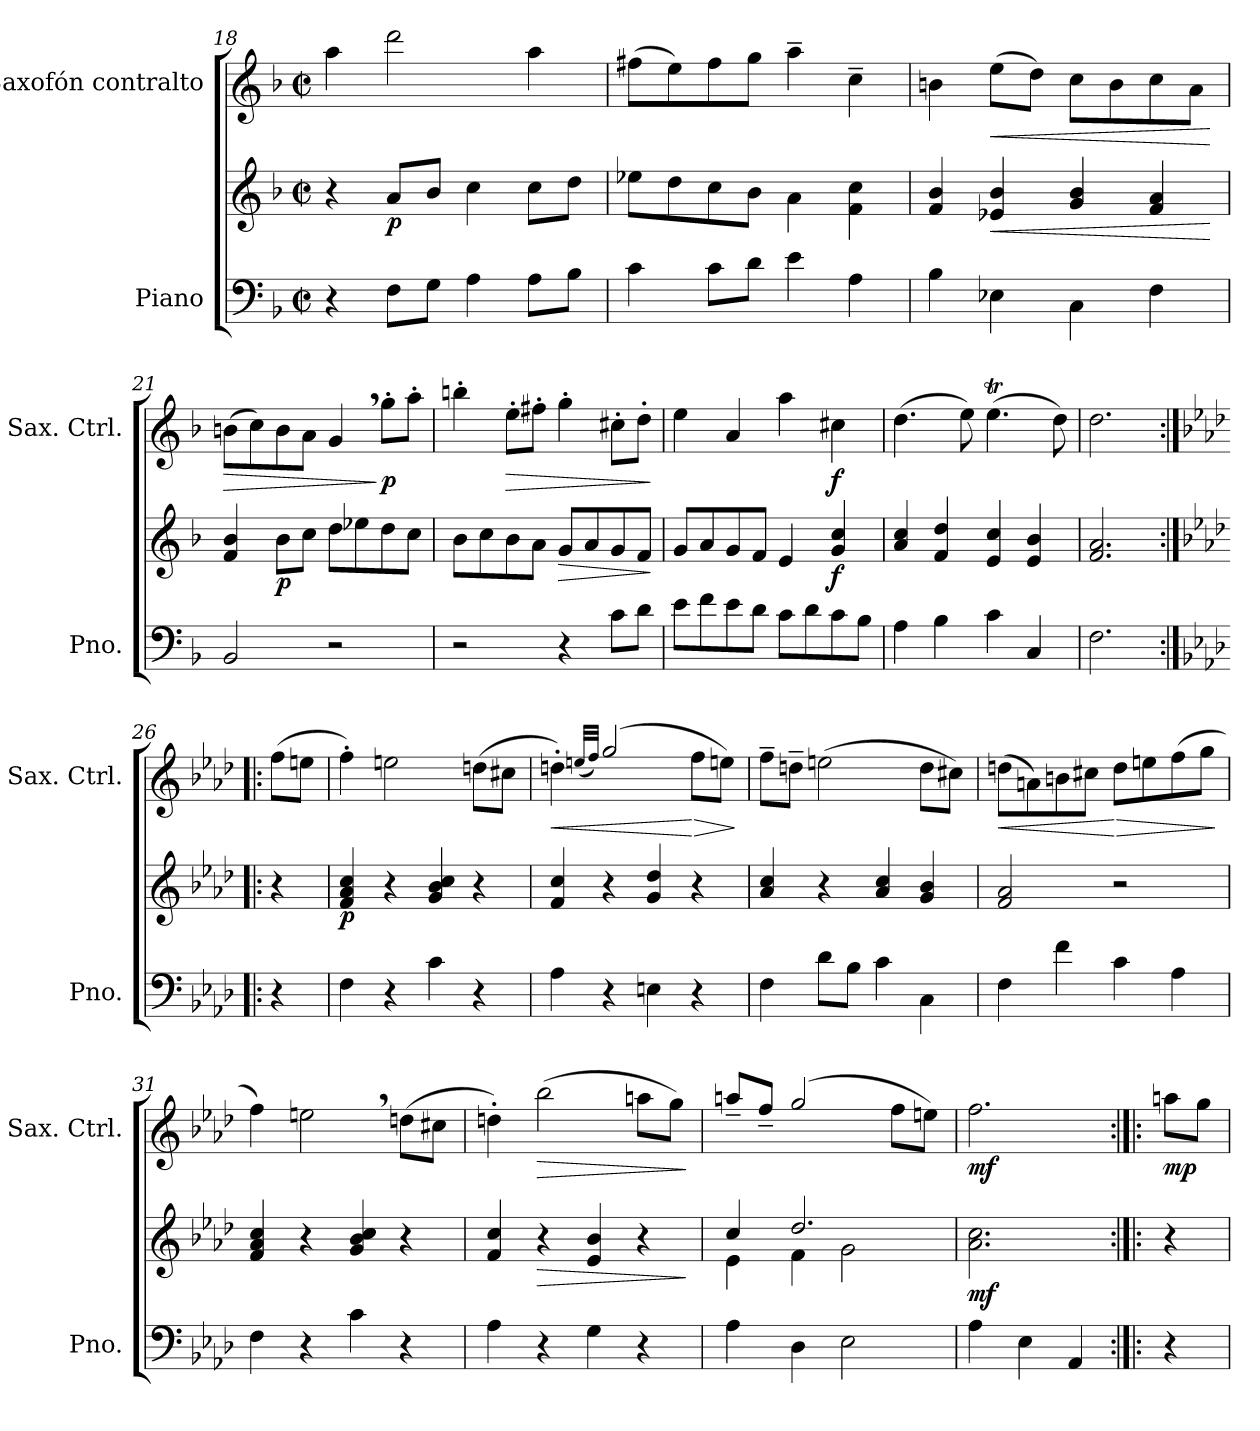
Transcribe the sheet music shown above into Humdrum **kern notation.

**kern	**kern	**dynam	**kern	**dynam
*part2	*part2	*part2	*part1	*part1
*staff3	*staff2	*staff2/3	*staff1	*staff1
*I"Piano	*	*	*I"Saxofón contralto	*
*I'Pno.	*	*	*I'Sax. Ctrl.	*
!!LO:LB:g=z
*clefF4	*clefG2	*	*clefG2	*
*	*	*	*ITrd5c9	*
*k[b-]	*k[b-]	*	*k[b-e-a-d-]	*
*M2/2	*M2/2	*	*M2/2	*
*met(c|)	*met(c|)	*	*met(c|)	*
=18	=18	=18	=18	=18
4r	4r	.	4cc\	.
!	!	!LO:DY:b	!	!
8F\L	8a/L	p	2ff\	.
8G\J	8b-/J	.	.	.
4A\	4cc\	.	.	.
8A\L	8cc\L	.	4cc\	.
8B-\J	8dd\J	.	.	.
=19	=19	=19	=19	=19
4c\	8ee-X\L	.	(>8an\L	.
.	8dd\	.	8g\)	.
8c\L	8cc\	.	8a\	.
8d\J	8b-\J	.	8b-\J	.
4e\	4a\	.	4cc~\	.
4A\	4f\ 4cc\	.	4e-~\	.
=20	=20	=20	=20	=20
4B-\	4f/ 4b-/	.	4dn\	.
!	!	!LO:HP:b	!	!LO:HP:b
4E-X\	4e-X/ 4b-/	<	(>8g\L	<
.	.	.	8f\J)	.
4C\	4g/ 4b-/	.	8e-\L	.
.	.	.	8d\	.
4F\	4f/ 4a/	.	8e-\	.
.	.	.	8c\J	.
.	.	[	.	[
!!LO:LB:g=z
=21	=21	=21	=21	=21
!	!	!	!	!LO:HP:b
2BB-/	4f/ 4b-/	.	(>8dn\L	>
.	.	.	8e-\)	.
!	!	!LO:DY:b	!	!
.	8b-\L	p	8d\	.
.	8cc\J	.	8c\J	.
2r	8dd\L	.	4B-,/	.
.	8ee-X\	.	.	.
!	!	!	!	!LO:DY:n=1:b
.	8dd\	.	8b-'\L	] p
.	8cc\J	.	8cc'\J	.
=22	=22	=22	=22	=22
2r	8b-\L	.	4ddn'\	.
.	8cc\	.	.	.
!	!	!	!	!LO:HP:b
.	8b-\	.	8g'\L	>
.	8a\J	.	8an'\J	.
!	!	!LO:HP:b	!	!
4r	8g/L	>	4b-'\	.
.	8a/	.	.	.
8c\L	8g/	.	8en'\L	.
8d\J	8f/J	.	8f'\J	.
.	.	]	.	]
=23	=23	=23	=23	=23
8e\L	8g/L	.	4g\	.
8f\	8a/	.	.	.
8e\	8g/	.	4c/	.
8d\J	8f/J	.	.	.
8c\L	4e/	.	4cc\	.
8d\	.	.	.	.
!	!	!LO:DY:b	!	!LO:DY:b
8c\	4g/ 4cc/	f	4en\	f
8B-\J	.	.	.	.
=24	=24	=24	=24	=24
4A\	4a/ 4cc/	.	(>4.f\	.
4B-\	4f/ 4dd/	.	.	.
.	.	.	8g\)	.
4c\	4e/ 4cc/	.	(>4.gt\	.
4C/	4e/ 4b-/	.	.	.
.	.	.	8f\)	.
!!LO:LB:g=z
=25	=25	=25	=25	=25
2.F\	2.f/ 2.a/	.	2.f\	.
=26:|!|:	=26:|!|:	=26:|!|:	=26:|!|:	=26:|!|:
*k[b-e-a-d-]	*k[b-e-a-d-]	*	*k[b-e-a-d-g-c-f-]	*
4r	4r	.	(>8a-\L	.
.	.	.	8gn\J	.
=27	=27	=27	=27	=27
!	!	!LO:DY:b	!	!
4F\	4f/ 4a-/ 4cc/	p	4a-'\)	.
4r	4r	.	2gn\	.
4c\	4g/ 4b-/ 4cc/	.	.	.
4r	4r	.	(>8fn\L	.
.	.	.	8en\J	.
=28	=28	=28	=28	=28
!	!	!	!	!LO:HP:b
4A-\	4f/ 4cc/	.	4fn'\)	<
.	.	.	(<32qgn/LLL	.
.	.	.	32qa-/JJJ)	.
4r	4r	.	(>2b-/	.
4En\	4g/ 4dd-/	.	.	.
!	!	!	!	!LO:HP:n=1:b
4r	4r	.	8a-\L	[ >
.	.	.	8g\J)	.
.	.	.	.	]
=29	=29	=29	=29	=29
4F\	4a-/ 4cc/	.	8a-~\L	.
.	.	.	8fn~\J	.
8d-\L	4r	.	(>2gn\	.
8B-\J	.	.	.	.
4c\	4a-/ 4cc/	.	.	.
4C\	4g/ 4b-/	.	8f\L	.
.	.	.	8en\J)	.
!!LO:PB:g=z
=30	=30	=30	=30	=30
!	!	!	!	!LO:HP:b
4F\	2f/ 2a-/	.	(>8fn\L	<
.	.	.	8cn\)	.
4f\	.	.	8dn\	.
.	.	.	8en\J	.
!	!	!	!	!LO:HP:n=1:b
4c\	2r	.	8f\L	[ >
.	.	.	8gn\	.
4A-\	.	.	(>8a-\	.
.	.	.	8b-\J	.
.	.	.	.	]
=31	=31	=31	=31	=31
4F\	4f/ 4a-/ 4cc/	.	4a-\)	.
4r	4r	.	2gn,\	.
4c\	4g/ 4b-/ 4cc/	.	.	.
4r	4r	.	(>8fn\L	.
.	.	.	8en\J	.
=32	=32	=32	=32	=32
4A-\	4f/ 4cc/	.	4fn'\)	.
!	!	!LO:HP:b	!	!LO:HP:b
4r	4r	>	(>2dd-\	>
4G\	4e-/ 4b-/	.	.	.
4r	4r	.	8ccn\L	.
.	.	.	8b-\J)	.
.	.	]	.	]
=33	=33	=33	=33	=33
*	*^	*	*	*
4A-\	4cc/	4e-\	.	8ccn~/L	.
.	.	.	.	8a-~/J	.
4D-\	2.dd-/	4f\	.	(>2b-/	.
2E-\	.	2g\	.	.	.
.	.	.	.	8a-\L	.
.	.	.	.	8gn\J)	.
*	*v	*v	*	*	*
!!LO:LB:g=z
=34	=34	=34	=34	=34
!	!	!LO:DY:b	!	!LO:DY:b
4A-\	2.a-\ 2.cc\	mf	2.a-\	mf
4E-\	.	.	.	.
4AA-/	.	.	.	.
=35:|!|:	=35:|!|:	=35:|!|:	=35:|!|:	=35:|!|:
!	!	!	!	!LO:DY:b
4r	4r	.	8ccn\L	mp
.	.	.	8b-\J	.
=	=	=	=	=
*-	*-	*-	*-	*-
